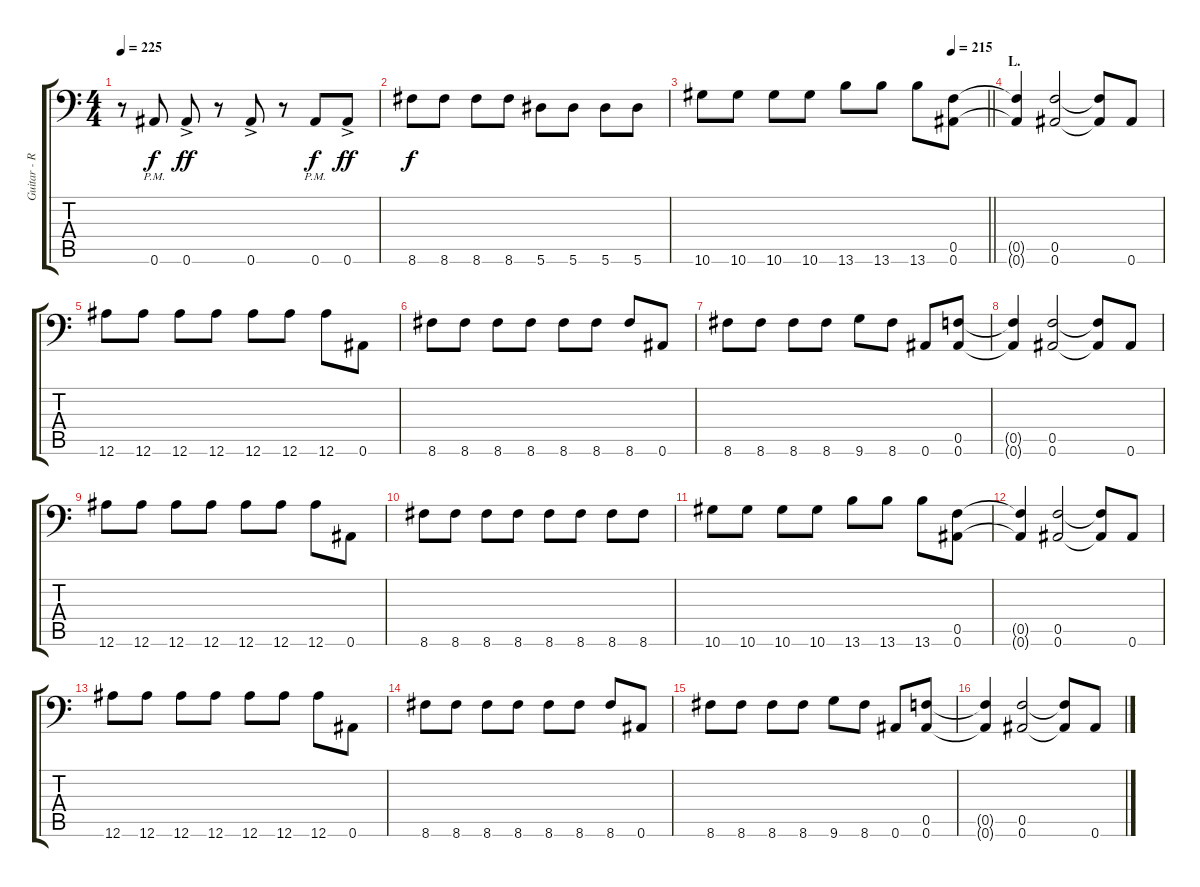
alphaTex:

\track ("Guitar - Right" "Guitar - R") {instrument distortionguitar}
\staff {score tabs}
\tuning (C4 G3 Eb3 Bb2 F2 Bb1) {hide}
\ts (4 4)
\tempo 225
\clef f4
\ks c
r.8{dy ff} 0.6{pm}.8{dy f} 0.6{ac}.8{dy ff} r.8 0.6{ac}.8 r.8 0.6{pm}.8{dy f} 0.6{ac}.8{dy ff} |
8.6.8{dy f} 8.6.8 8.6.8 8.6.8 5.6.8 5.6.8 5.6.8 5.6.8 |
\tempo (215 0.875)
\barLineRight lightlight
10.6.8 10.6.8 10.6.8 10.6.8 13.6.8 13.6.8 13.6.8 (0.5 0.6).8 |
\section ("" "L.")
(0.5{t} 0.6{t}).4 (0.5 0.6).2 (0.5{t} 0.6{t}).8 0.6.8 |
12.6.8 12.6.8 12.6.8 12.6.8 12.6.8 12.6.8 12.6.8 0.6.8 |
8.6.8 8.6.8 8.6.8 8.6.8 8.6.8 8.6.8 8.6.8 0.6.8 |
8.6.8 8.6.8 8.6.8 8.6.8 9.6.8 8.6.8 0.6.8 (0.5 0.6).8 |
(0.5{t} 0.6{t}).4 (0.5 0.6).2 (0.5{t} 0.6{t}).8 0.6.8 |
12.6.8 12.6.8 12.6.8 12.6.8 12.6.8 12.6.8 12.6.8 0.6.8 |
8.6.8 8.6.8 8.6.8 8.6.8 8.6.8 8.6.8 8.6.8 8.6.8 |
10.6.8 10.6.8 10.6.8 10.6.8 13.6.8 13.6.8 13.6.8 (0.5 0.6).8 |
(0.5{t} 0.6{t}).4 (0.5 0.6).2 (0.5{t} 0.6{t}).8 0.6.8 |
12.6.8 12.6.8 12.6.8 12.6.8 12.6.8 12.6.8 12.6.8 0.6.8 |
8.6.8 8.6.8 8.6.8 8.6.8 8.6.8 8.6.8 8.6.8 0.6.8 |
8.6.8 8.6.8 8.6.8 8.6.8 9.6.8 8.6.8 0.6.8 (0.5 0.6).8 |
(0.5{t} 0.6{t}).4 (0.5 0.6).2 (0.5{t} 0.6{t}).8 0.6.8
